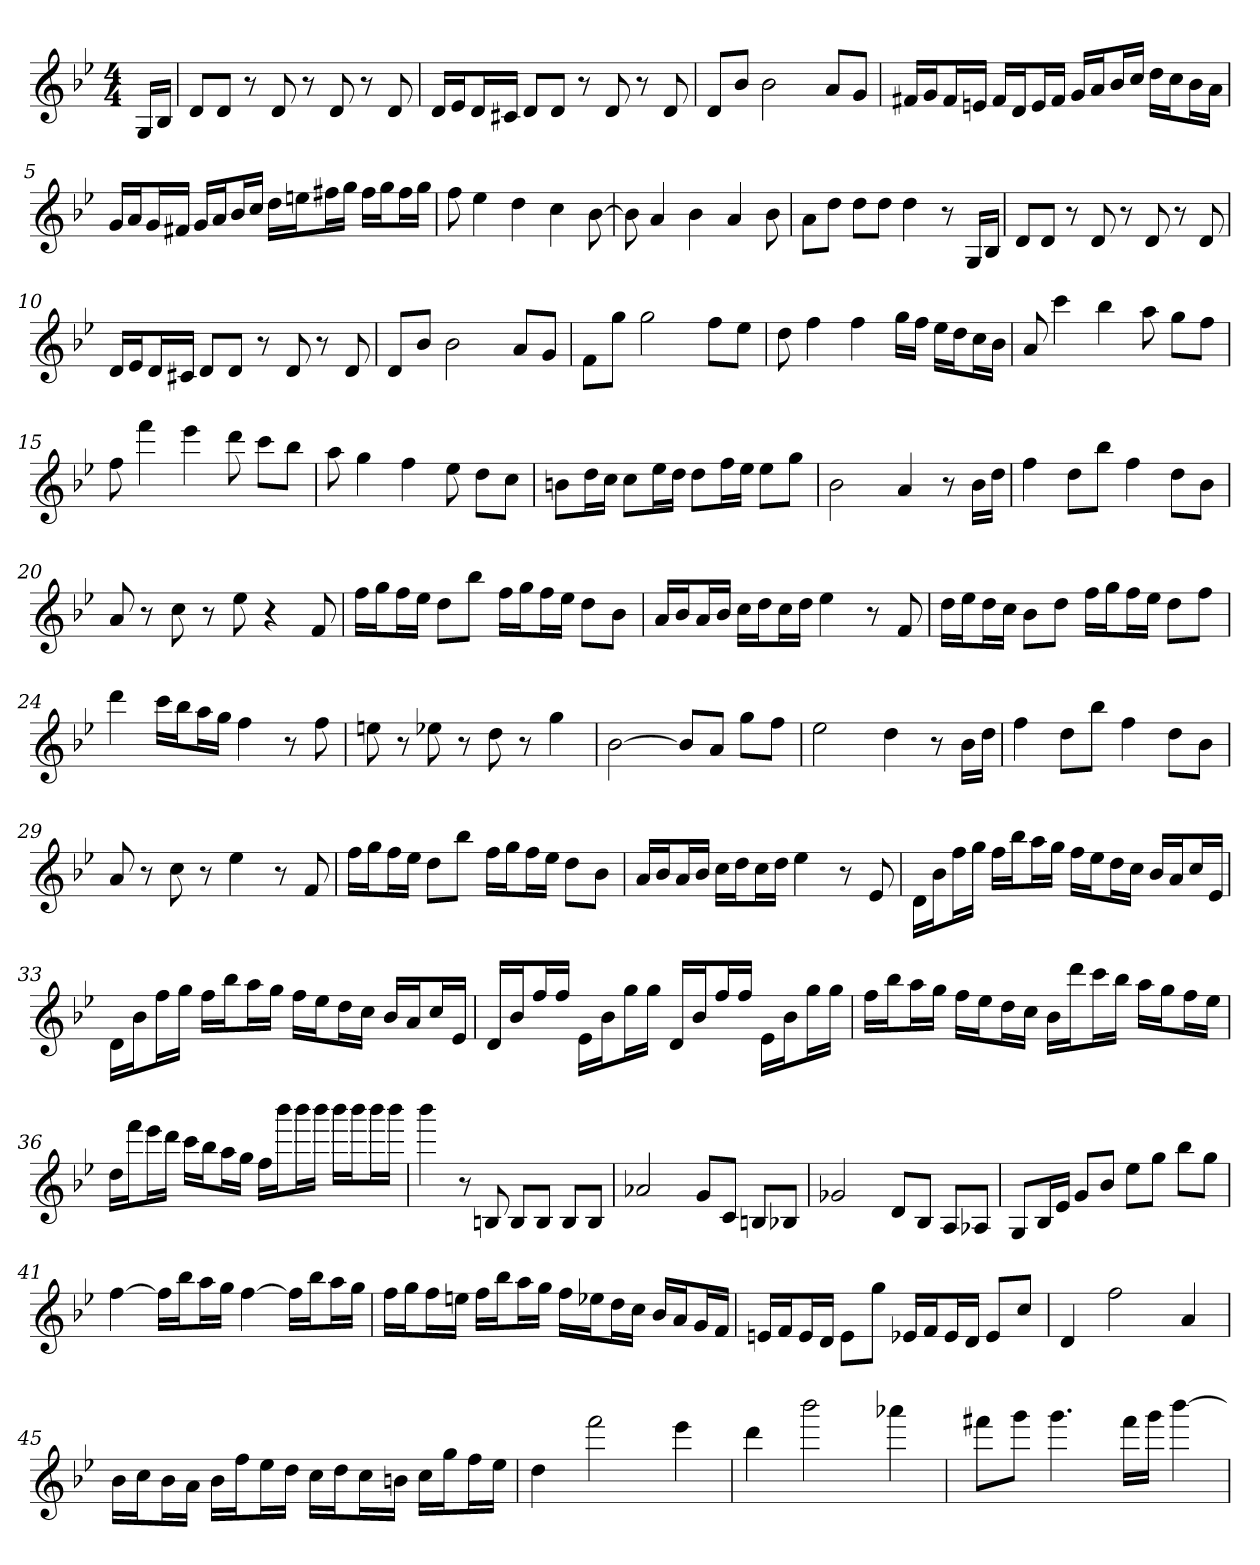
**kern
*part1
*staff1
*k[b-e-]
*g:
*M4/4
=
16GLL
16B-JJ
=1
8dL
8dJ
8r
8d
8r
8d
8r
8d
=2
16dLL
16e-J
16dL
16c#XJJ
8dL
8dJ
8r
8d
8r
8d
=3
8dL
8b-J
2b-
8aL
8gJ
=4
16f#XLL
16gJ
16f#L
16enJJ
16f#LL
16dJ
16eL
16f#JJ
16gLL
16aJ
16b-L
16ccJJ
16ddLL
16ccJ
16b-L
16aJJ
=5
16gLL
16aJ
16gL
16f#XJJ
16gLL
16aJ
16b-L
16ccJJ
16ddLL
16eenJ
16ff#XL
16ggJJ
16ff#LL
16ggJ
16ff#L
16ggJJ
=6
8ff
4ee-
4dd
4cc
[8b-
=7
8b-]
4a
4b-
4a
8b-
=8
8aL
8ddJ
8ddL
8ddJ
4dd
8r
16GLL
16B-JJ
=9
8dL
8dJ
8r
8d
8r
8d
8r
8d
=10
16dLL
16e-J
16dL
16c#XJJ
8dL
8dJ
8r
8d
8r
8d
=11
8dL
8b-J
2b-
8aL
8gJ
=12
8fL
8ggJ
2gg
8ffL
8ee-J
=13
8dd
4ff
4ff
16ggLL
16ffJJ
16ee-LL
16ddJ
16ccL
16b-JJ
=14
8a
4ccc
4bb-
8aa
8ggL
8ffJ
=15
8ff
4fff
4eee-
8ddd
8cccL
8bb-J
=16
8aa
4gg
4ff
8ee-
8ddL
8ccJ
=17
8bnL
16ddL
16ccJJ
8ccL
16ee-L
16ddJJ
8ddL
16ffL
16ee-JJ
8ee-L
8ggJ
=18
2b-
4a
8r
16b-LL
16ddJJ
=19
4ff
8ddL
8bb-J
4ff
8ddL
8b-J
=20
8a
8r
8cc
8r
8ee-
4r
8f
=21
16ffLL
16ggJ
16ffL
16ee-JJ
8ddL
8bb-J
16ffLL
16ggJ
16ffL
16ee-JJ
8ddL
8b-J
=22
16aLL
16b-J
16aL
16b-JJ
16ccLL
16ddJ
16ccL
16ddJJ
4ee-
8r
8f
=23
16ddLL
16ee-J
16ddL
16ccJJ
8b-L
8ddJ
16ffLL
16ggJ
16ffL
16ee-JJ
8ddL
8ffJ
=24
4ddd
16cccLL
16bb-J
16aaL
16ggJJ
4ff
8r
8ff
=25
8een
8r
8ee-X
8r
8dd
8r
4gg
=26
[2b-
8b-L]
8aJ
8ggL
8ffJ
=27
2ee-
4dd
8r
16b-LL
16ddJJ
=28
4ff
8ddL
8bb-J
4ff
8ddL
8b-J
=29
8a
8r
8cc
8r
4ee-
8r
8f
=30
16ffLL
16ggJ
16ffL
16ee-JJ
8ddL
8bb-J
16ffLL
16ggJ
16ffL
16ee-JJ
8ddL
8b-J
=31
16aLL
16b-J
16aL
16b-JJ
16ccLL
16ddJ
16ccL
16ddJJ
4ee-
8r
8e-
=32
16dLL
16b-J
16ffL
16ggJJ
16ffLL
16bb-J
16aaL
16ggJJ
16ffLL
16ee-J
16ddL
16ccJJ
16b-LL
16aJ
16ccL
16e-JJ
=33
16dLL
16b-J
16ffL
16ggJJ
16ffLL
16bb-J
16aaL
16ggJJ
16ffLL
16ee-J
16ddL
16ccJJ
16b-LL
16aJ
16ccL
16e-JJ
=34
16dLL
16b-J
16ffL
16ffJJ
16e-LL
16b-J
16ggL
16ggJJ
16dLL
16b-J
16ffL
16ffJJ
16e-LL
16b-J
16ggL
16ggJJ
=35
16ffLL
16bb-J
16aaL
16ggJJ
16ffLL
16ee-J
16ddL
16ccJJ
16b-LL
16dddJ
16cccL
16bb-JJ
16aaLL
16ggJ
16ffL
16ee-JJ
=36
16ddLL
16fffJ
16eee-L
16dddJJ
16cccLL
16bb-J
16aaL
16ggJJ
16ffLL
16bbb-J
16bbb-L
16bbb-JJ
16bbb-LL
16bbb-J
16bbb-L
16bbb-JJ
=37
4bbb-
8r
8Bn
8BL
8BJ
8BL
8BJ
=38
2a-X
8gL
8cJ
8BnL
8B-XJ
=39
2g-X
8dL
8B-J
8AL
8A-XJ
=40
8GL
16B-L
16e-JJ
8gL
8b-J
8ee-L
8ggJ
8bb-L
8ggJ
=41
[4ff
16ffLL]
16bb-J
16aaL
16ggJJ
[4ff
16ffLL]
16bb-J
16aaL
16ggJJ
=42
16ffLL
16ggJ
16ffL
16eenJJ
16ffLL
16bb-J
16aaL
16ggJJ
16ffLL
16ee-XJ
16ddL
16ccJJ
16b-LL
16aJ
16gL
16fJJ
=43
16enLL
16fJ
16eL
16dJJ
8eL
8ggJ
16e-XLL
16fJ
16e-L
16dJJ
8e-L
8ccJ
=44
4d
2ff
4a
=45
16b-LL
16ccJ
16b-L
16aJJ
16b-LL
16ffJ
16ee-L
16ddJJ
16ccLL
16ddJ
16ccL
16bnJJ
16ccLL
16ggJ
16ffL
16ee-JJ
=46
4dd
2fff
4eee-
=47
4ddd
2bbb-
4aaa-X
=48
8fff#XL
8gggJ
4.ggg
16fff#LL
16gggJJ
[4bbb-
=
*-
